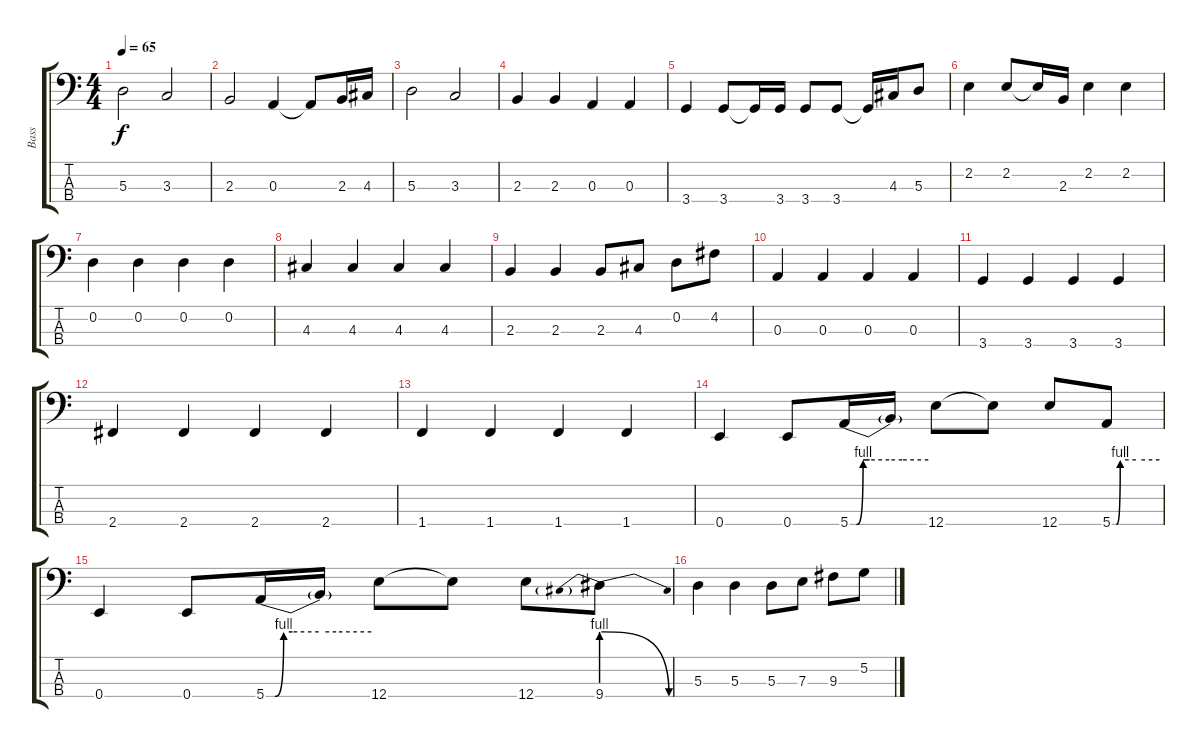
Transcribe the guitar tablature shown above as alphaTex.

\track ("Bass" "Bass") {instrument slapbass1}
\staff {score tabs}
\tuning (G2 D2 A1 E1) {hide}
\ts (4 4)
\tempo 65
\clef f4
\ks c
5.3.2{dy f} 3.3.2 |
2.3.2 0.3.4 0.3{t}.8 2.3.16 4.3.16 |
5.3.2 3.3.2 |
2.3.4 2.3.4 0.3.4 0.3.4 |
3.4.4 3.4.8 3.4{t}.16 3.4.16 3.4.8 3.4.8 3.4{t}.16 4.3.16 5.3.8 |
2.2.4 2.2.8 2.2{t}.16 2.3.16 2.2.4 2.2.4 |
0.2.4 0.2.4 0.2.4 0.2.4 |
4.3.4 4.3.4 4.3.4 4.3.4 |
2.3.4 2.3.4 2.3.8 4.3.8 0.2.8 4.2.8 |
0.3.4 0.3.4 0.3.4 0.3.4 |
3.4.4 3.4.4 3.4.4 3.4.4 |
2.4.4 2.4.4 2.4.4 2.4.4 |
1.4.4 1.4.4 1.4.4 1.4.4 |
0.4.4 0.4.8 5.4{be (custom 0 0 5 0 10 4 15 4 30 4 40 4 60 4)}.16 5.4{t}.16 12.4.8 12.4{t}.8 12.4.8 5.4{be (custom 0 0 5 0 10 4 30 4 60 4)}.8 |
0.4.4 0.4.8 5.4{be (custom 0 0 5 0 10 4 15 4 30 4 40 4 60 4)}.16 5.4{t}.16 12.4.8 12.4{t}.8 12.4.8 9.4{be (prebendrelease 0 4 60 0)}.8 |
5.3.4 5.3.4 5.3.8 7.3.8 9.3.8 5.2.8
